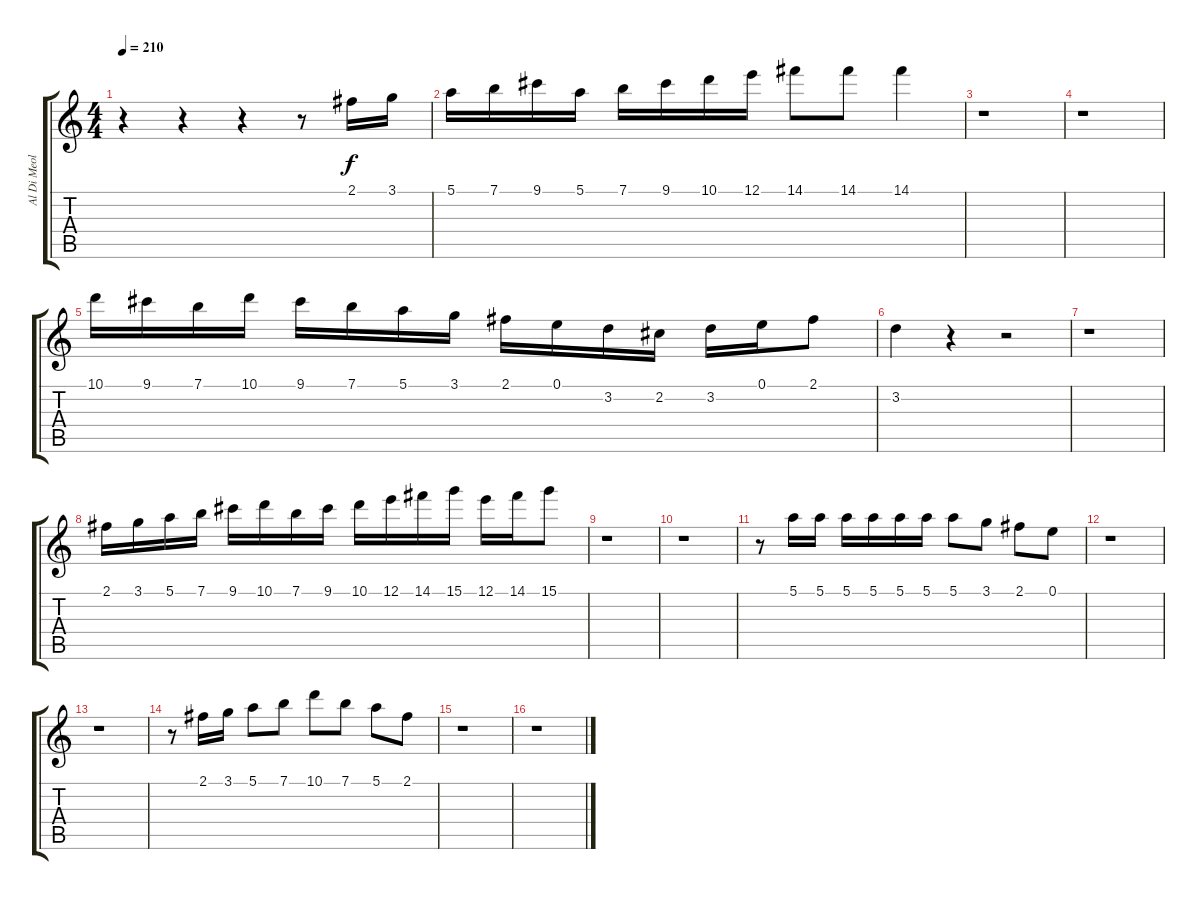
\track ("Al Di Meola" "Al Di Meol") {instrument acousticguitarnylon}
\staff {score tabs}
\tuning (E4 B3 G3 D3 A2 E2) {hide}
\ts (4 4)
\tempo 210
\clef g2
\ks c
r.4{dy f} r.4 r.4 r.8 2.1.16 3.1.16 |
5.1.16 7.1.16 9.1.16 5.1.16 7.1.16 9.1.16 10.1.16 12.1.16 14.1.8 14.1.8 14.1.4 |
r.1 |
r.1 |
10.1.16 9.1.16 7.1.16 10.1.16 9.1.16 7.1.16 5.1.16 3.1.16 2.1.16 0.1.16 3.2.16 2.2.16 3.2.16 0.1.16 2.1.8 |
3.2.4 r.4 r.2 |
r.1 |
2.1.16 3.1.16 5.1.16 7.1.16 9.1.16 10.1.16 7.1.16 9.1.16 10.1.16 12.1.16 14.1.16 15.1.16 12.1.16 14.1.16 15.1.8 |
r.1 |
r.1 |
r.8 5.1.16 5.1.16 5.1.16 5.1.16 5.1.16 5.1.16 5.1.8 3.1.8 2.1.8 0.1.8 |
r.1 |
r.1 |
r.8 2.1.16 3.1.16 5.1.8 7.1.8 10.1.8 7.1.8 5.1.8 2.1.8 |
r.1 |
r.1
